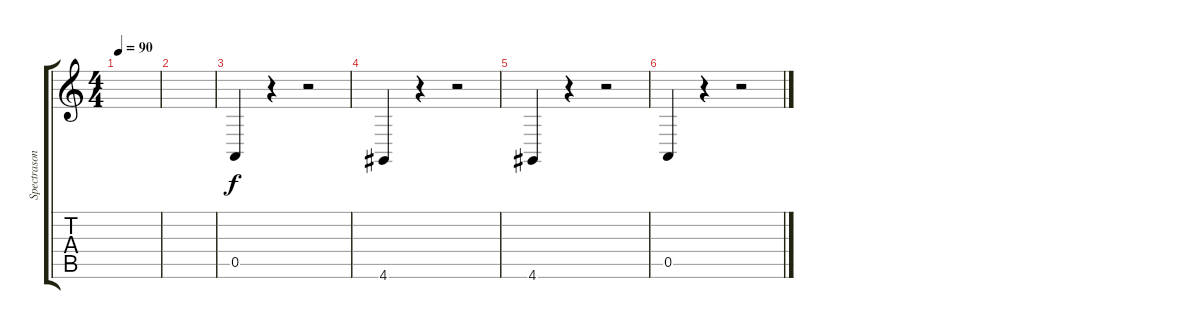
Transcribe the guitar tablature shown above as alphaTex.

\track ("Spectrasonics Omnisphere" "Spectrason") {instrument lead2sawtooth}
\staff {score tabs}
\tuning (E4 B3 G3 D3 A2 E2) {hide}
\ts (4 4)
\tempo 90
\clef g2
\ks c
|
|
0.5.4{volume 8} r.4 r.2 |
4.6.4 r.4 r.2 |
4.6.4 r.4 r.2 |
0.5.4{volume 8} r.4 r.2
